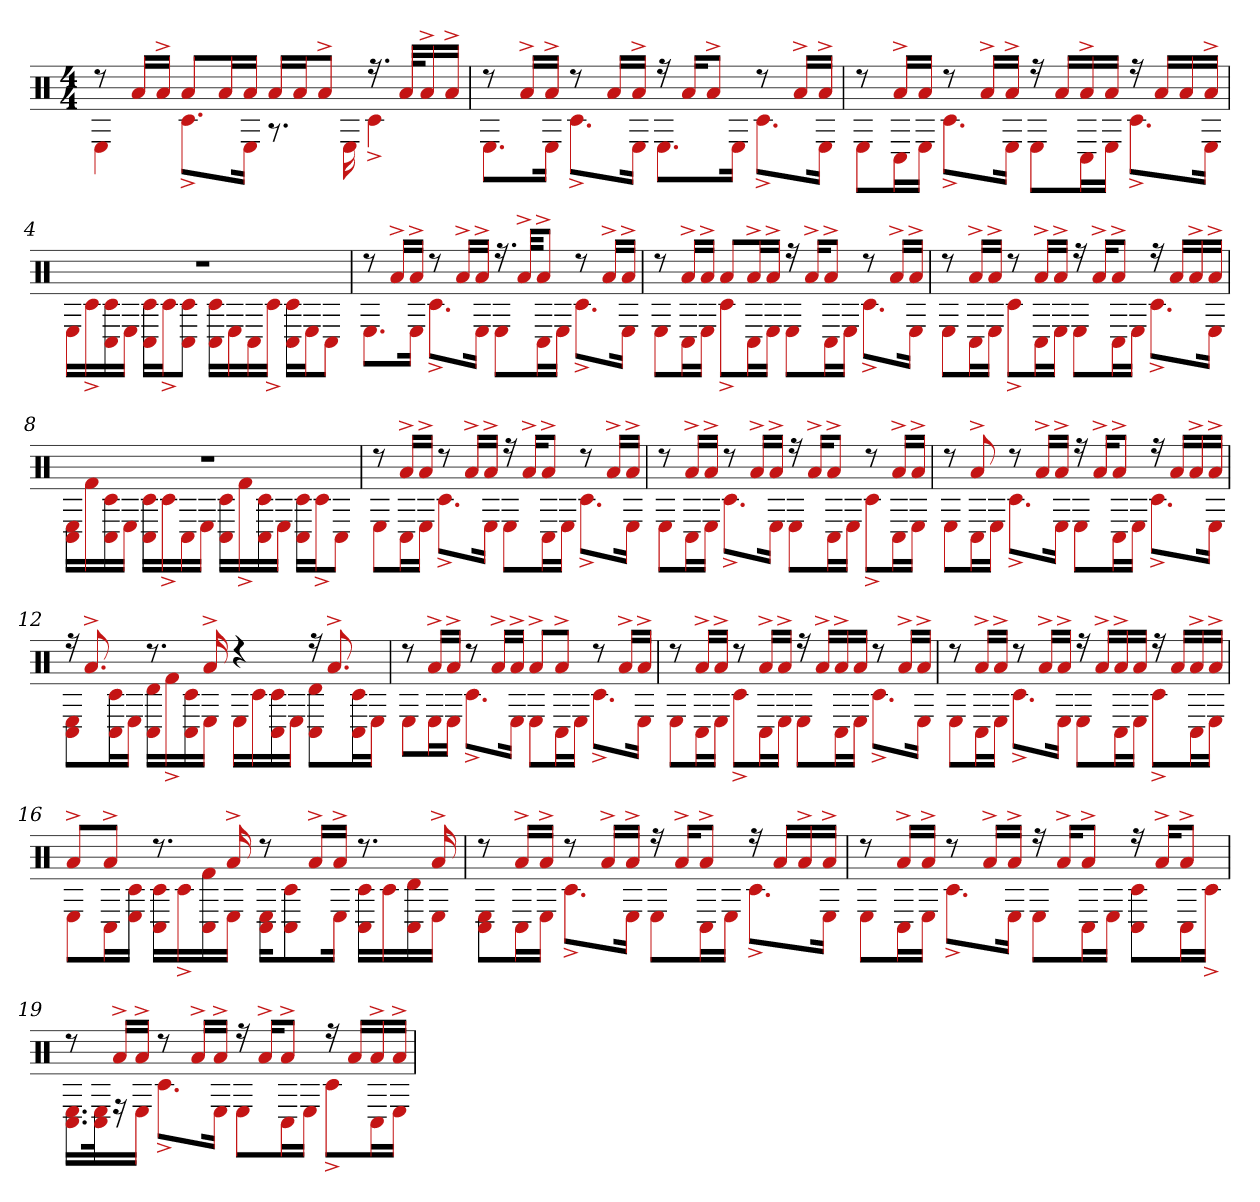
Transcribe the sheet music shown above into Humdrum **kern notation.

**kern
*part1
*staff1
*clefX
*k[]
*M4/4
=1
*^
8r	4E
16aLL	.
16a^JJ	.
8aL	8.c#^L
16aL	.
16aJJ	16EJk
16aLL	8.r
16aJ	.
8a^J	.
.	16E
16.r	4c#^
32aKLL	.
16a^	.
16a^JJ	.
=2	=2
8r	8.EL
16a^LL	.
16a^JJ	16EJk
8r	8.c#^L
16aLL	.
16a^JJ	16EJk
16r	8.EL
16aKL	.
8a^J	.
.	16EJk
8r	8.c#^L
16a^LL	.
16a^JJ	16EJk
=3	=3
8r	8EL
16a^LL	16C#L
16aJJ	16EJJ
8r	8.c#^L
16a^LL	.
16a^JJ	16EJk
16r	8EL
16aLL	.
16a^	16C#L
16aJJ	16EJJ
16r	8.c#^L
16aLL	.
16a	.
16a^JJ	16EJk
=4	=4
1r	16ELL
.	16c#^
.	16C# 16c#
.	16EJJ
.	16C# 16c#LL
.	16c#^J
.	8C# 8c#J
.	16C# 16c#LL
.	16E
.	16C#
.	16c#^JJ
.	16C# 16c#LL
.	16EJ
.	8C#J
=5	=5
8r	8.EL
16a^LL	.
16a^JJ	16EJk
8r	8.c#^L
16a^LL	.
16a^JJ	16EJk
16.r	8EL
32a^KKL	.
8a^J	16C#L
.	16EJJ
8r	8.c#^L
16a^LL	.
16a^JJ	16EJk
=6	=6
8r	8EL
16a^LL	16C#L
16a^JJ	16EJJ
8aL	8c#^L
16a^L	16C#L
16a^JJ	16EJJ
16r	8EL
16a^KL	.
8a^J	16C#L
.	16EJJ
8r	8.c#^L
16a^LL	.
16a^JJ	16EJk
=7	=7
8r	8EL
16a^LL	16C#L
16a^JJ	16EJJ
8r	8c#^L
16a^LL	16C#L
16a^JJ	16EJJ
16r	8EL
16a^KL	.
8a^J	16C#L
.	16EJJ
16r	8.c#^L
16aLL	.
16a^	.
16a^JJ	16EJk
=8	=8
1r	16C# 16ELL
.	16f#
.	16C# 16c#
.	16EJJ
.	16C# 16c#LL
.	16c#^
.	16C#
.	16EJJ
.	16C# 16c#LL
.	16f#^
.	16C# 16c#
.	16EJJ
.	16c# 16C#LL
.	16c#^J
.	8C#J
=9	=9
8r	8EL
16a^LL	16C#L
16a^JJ	16EJJ
8r	8.c#^L
16a^LL	.
16a^JJ	16EJk
16r	8EL
16a^KL	.
8a^J	16C#L
.	16EJJ
8r	8.c#^L
16a^LL	.
16a^JJ	16EJk
=10	=10
8r	8EL
16a^LL	16C#L
16a^JJ	16EJJ
8r	8.c#^L
16a^LL	.
16a^JJ	16EJk
16r	8EL
16a^KL	.
8a^J	16C#L
.	16EJJ
8r	8c#^L
16a^LL	16C#L
16a^JJ	16EJJ
=11	=11
8r	8EL
8a^	16C#L
.	16EJJ
8r	8.c#^L
16a^LL	.
16a^JJ	16EJk
16r	8EL
16a^KL	.
8a^J	16C#L
.	16EJJ
16r	8.c#^L
16aLL	.
16a^	.
16a^JJ	16EJk
=12	=12
16r	8C# 8EL
8.a^	.
.	16C# 16c#L
.	16EJJ
8.r	16C# 16dLL
.	16f#^
.	16C# 16c#
16a^	16EJJ
4r	16ELL
.	16c#
.	16C# 16c#
.	16EJJ
16r	8C# 8dL
8.a^	.
.	16C# 16c#L
.	16EJJ
=13	=13
8r	8EL
16a^LL	16EL
16a^JJ	16EJJ
8r	8.c#^L
16a^LL	.
16a^JJ	16EJk
8a^L	8EL
8a^J	16C#L
.	16EJJ
8r	8.c#^L
16a^LL	.
16a^JJ	16EJk
=14	=14
8r	8EL
16a^LL	16C#L
16a^JJ	16EJJ
8r	8c#^L
16a^LL	16C#L
16a^JJ	16EJJ
16r	8EL
16a^LL	.
16a^	16C#L
16aJJ	16EJJ
8r	8.c#^L
16a^LL	.
16a^JJ	16EJk
=15	=15
8r	8EL
16a^LL	16C#L
16a^JJ	16EJJ
8r	8.c#^L
16a^LL	.
16a^JJ	16EJk
16r	8EL
16a^LL	.
16a^	16C#L
16aJJ	16EJJ
16r	8c#^L
16aLL	.
16a^	16C#L
16a^JJ	16EJJ
=16	=16
8a^L	8EL
8a^J	16C#L
.	16E 16c#JJ
8.r	16C# 16c#LL
.	16c#^
.	16C# 16f#
16a^	16EJJ
8r	16C# 16EKL
.	8c# 8C#
16a^LL	.
16a^JJ	16EJk
8.r	16C# 16c#LL
.	16c#
.	16C# 16d
16a^	16EJJ
=17	=17
8r	8C# 8EL
16a^LL	16C#L
16a^JJ	16EJJ
8r	8.c#^L
16a^LL	.
16a^JJ	16EJk
16r	8EL
16a^KL	.
8a^J	16C#L
.	16EJJ
16r	8.c#^L
16aLL	.
16a^	.
16a^JJ	16EJk
=18	=18
8r	8EL
16a^LL	16C#L
16a^JJ	16EJJ
8r	8.c#^L
16a^LL	.
16a^JJ	16EJk
16r	8EL
16a^KL	.
8a^J	16C#L
.	16EJJ
16r	8C# 8c#L
16a^KL	.
8a^J	16C#L
.	16c#^JJ
=19	=19
8r	16.C# 16.ELL
.	32E 32C#k
16a^LL	16r
16a^JJ	16EJJ
8r	8.c#^L
16a^LL	.
16a^JJ	16EJk
16r	8EL
16a^KL	.
8a^J	16C#L
.	16EJJ
16r	8c#^L
16aLL	.
16a^	16C#L
16a^JJ	16EJJ
*v	*v
=
*-
